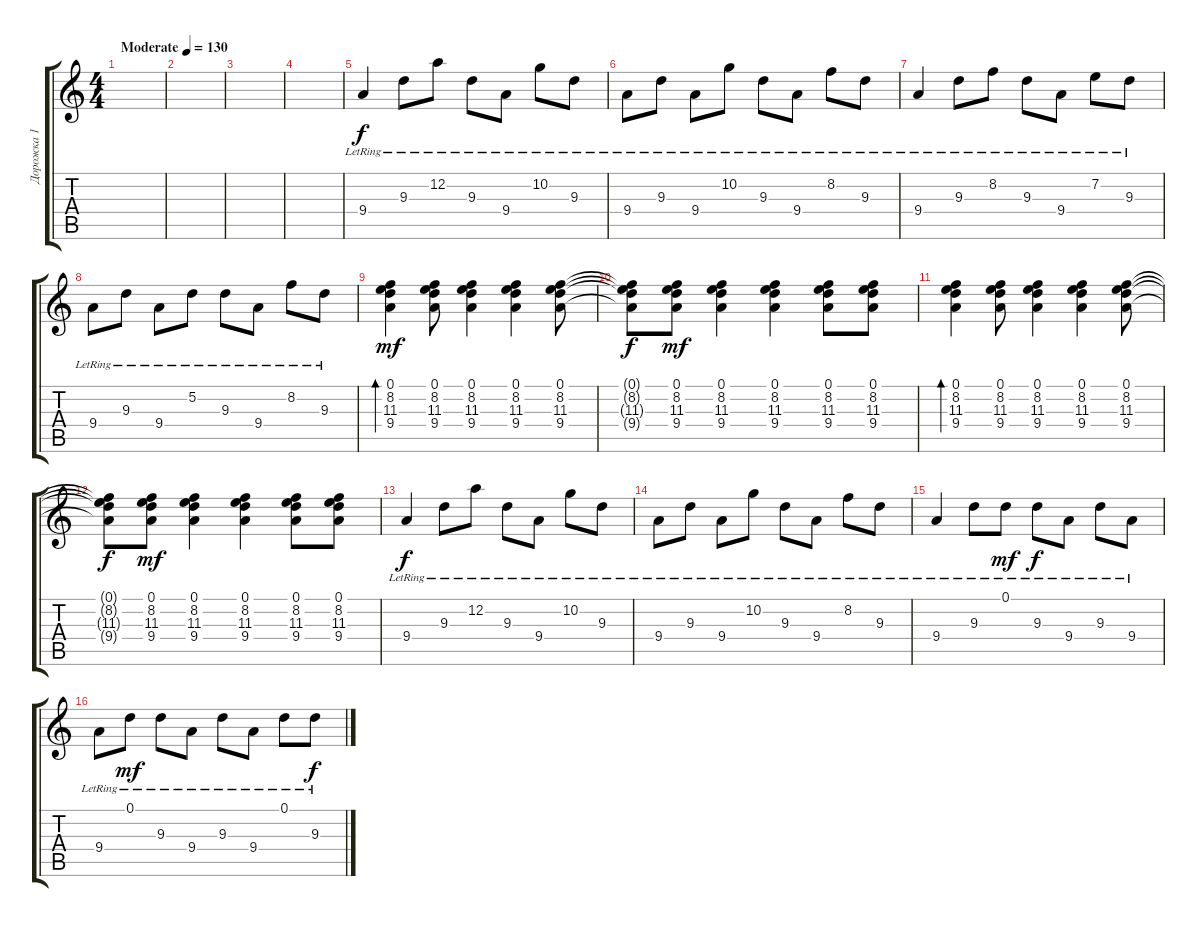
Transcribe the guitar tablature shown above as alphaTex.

\track ("Дорожка 1" "Дорожка 1") {instrument electricguitarjazz}
\staff {score tabs}
\tuning (D4 A3 F3 C3 G2 C2) {hide}
\ts (4 4)
\tempo (130 "Moderate")
\clef g2
\ks c
|
|
|
|
9.4{lr}.4 9.3{lr}.8 12.2{lr}.8 9.3{lr}.8 9.4{lr}.8 10.2{lr}.8 9.3{lr}.8 |
9.4{lr}.8 9.3{lr}.8 9.4{lr}.8 10.2{lr}.8 9.3{lr}.8 9.4{lr}.8 8.2{lr}.8 9.3{lr}.8 |
9.4{lr}.4 9.3{lr}.8 8.2{lr}.8 9.3{lr}.8 9.4{lr}.8 7.2{lr}.8 9.3{lr}.8 |
9.4{lr}.8 9.3{lr}.8 9.4{lr}.8 5.2{lr}.8 9.3{lr}.8 9.4{lr}.8 8.2{lr}.8 9.3{lr}.8 |
(0.1 8.2 11.3 9.4).4{bd 120 dy mf} (0.1 8.2 11.3 9.4).8 (0.1 8.2 11.3 9.4).4 (0.1 8.2 11.3 9.4).4 (0.1 8.2 11.3 9.4).8 |
(0.1{t} 8.2{t} 11.3{t} 9.4{t}).8{dy f} (0.1 8.2 11.3 9.4).8{dy mf} (0.1 8.2 11.3 9.4).4 (0.1 8.2 11.3 9.4).4 (0.1 8.2 11.3 9.4).8 (0.1 8.2 11.3 9.4).8 |
(0.1 8.2 11.3 9.4).4{bd 120} (0.1 8.2 11.3 9.4).8 (0.1 8.2 11.3 9.4).4 (0.1 8.2 11.3 9.4).4 (0.1 8.2 11.3 9.4).8 |
(0.1{t} 8.2{t} 11.3{t} 9.4{t}).8{dy f} (0.1 8.2 11.3 9.4).8{dy mf} (0.1 8.2 11.3 9.4).4 (0.1 8.2 11.3 9.4).4 (0.1 8.2 11.3 9.4).8 (0.1 8.2 11.3 9.4).8 |
9.4{lr}.4{dy f} 9.3{lr}.8 12.2{lr}.8 9.3{lr}.8 9.4{lr}.8 10.2{lr}.8 9.3{lr}.8 |
9.4{lr}.8 9.3{lr}.8 9.4{lr}.8 10.2{lr}.8 9.3{lr}.8 9.4{lr}.8 8.2{lr}.8 9.3{lr}.8 |
9.4{lr}.4 9.3{lr}.8 0.1{lr}.8{dy mf} 9.3{lr}.8{dy f} 9.4{lr}.8 9.3{lr}.8 9.4{lr}.8 |
9.4{lr}.8 0.1{lr}.8{dy mf} 9.3{lr}.8 9.4{lr}.8 9.3{lr}.8 9.4{lr}.8 0.1{lr}.8 9.3{lr}.8{dy f}
